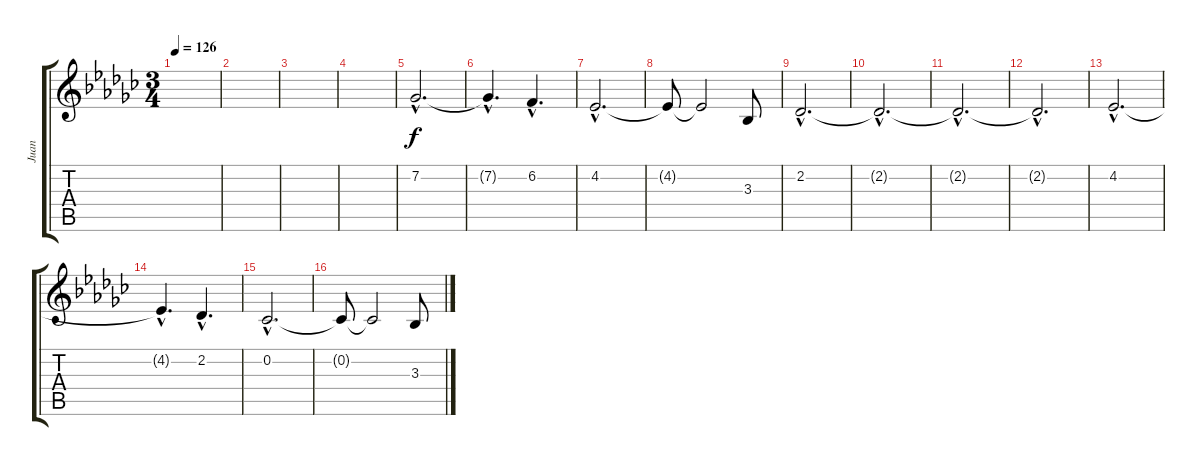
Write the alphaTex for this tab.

\track ("Juan" "Juan") {instrument flute}
\staff {score tabs}
\tuning (E4 B3 G3 D3 A2 E2) {hide}
\ts (3 4)
\tempo 126
\clef g2
\ks ebminor
|
|
|
|
7.2{hac}.2{d} |
7.2{hac t}.4{d} 6.2{hac}.4{d} |
4.2{hac}.2{d} |
4.2{t}.8 4.2{t}.2 3.3.8 |
2.2{hac}.2{d} |
2.2{hac t}.2{d} |
2.2{hac t}.2{d} |
2.2{hac t}.2{d} |
4.2{hac}.2{d} |
4.2{hac t}.4{d} 2.2{hac}.4{d} |
0.2{hac}.2{d} |
0.2{t}.8 0.2{t}.2 3.3.8
